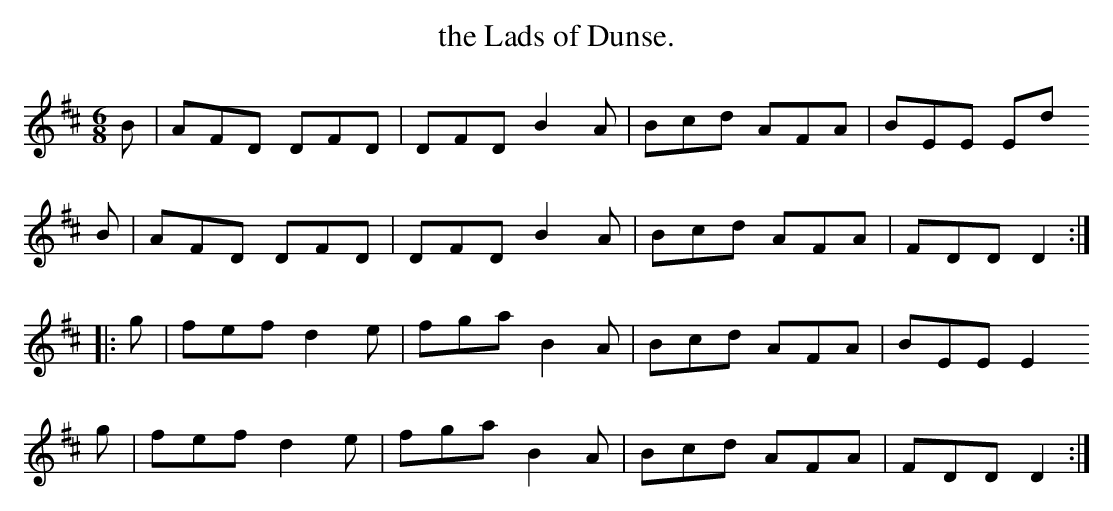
X:1
T:the Lads of Dunse.
M:6/8
L:1/8
K:D
B|AFD DFD|DFD B2A|Bcd AFA|BEE Ed
B|AFD DFD|DFD B2A|Bcd AFA|FDD D2::
g|fef d2e|fga B2A|Bcd AFA|BEE E2
g|fef d2e|fga B2A|Bcd AFA|FDD D2:|
